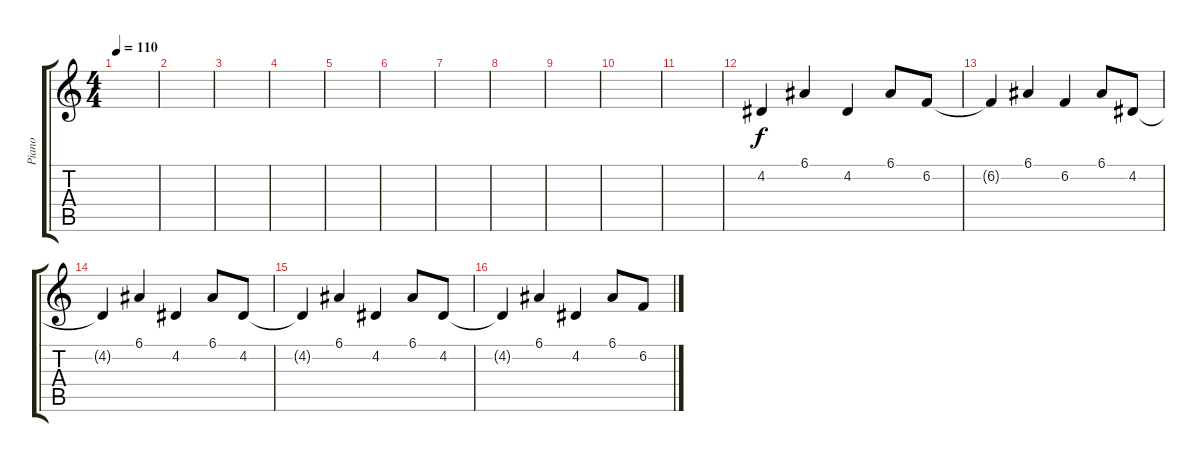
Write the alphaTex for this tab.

\track ("Piano" "Piano") {instrument acousticgrandpiano}
\staff {score tabs}
\tuning (E4 B3 G3 D3 A2 E2) {hide}
\ts (4 4)
\tempo 110
\clef g2
\ks c
|
|
|
|
|
|
|
|
|
|
|
4.2.4 6.1.4 4.2.4 6.1.8 6.2.8 |
6.2{t}.4 6.1.4 6.2.4 6.1.8 4.2.8 |
4.2{t}.4 6.1.4 4.2.4 6.1.8 4.2.8 |
4.2{t}.4 6.1.4 4.2.4 6.1.8 4.2.8 |
4.2{t}.4 6.1.4 4.2.4 6.1.8 6.2.8
